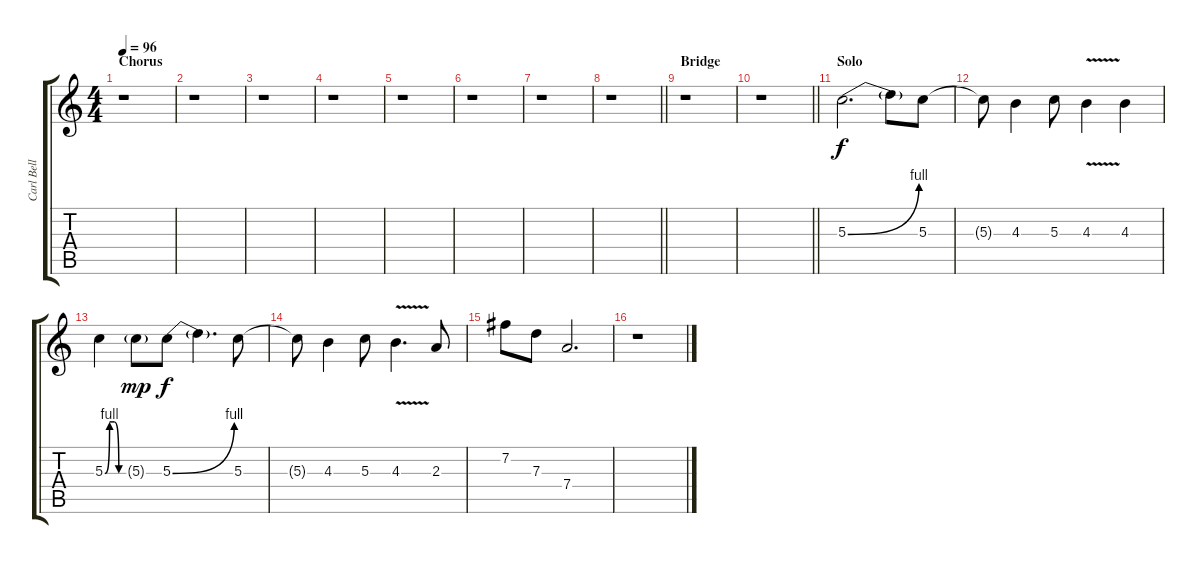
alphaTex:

\track ("Carl Bell (Lead Guitar)" "Carl Bell ") {instrument overdrivenguitar}
\staff {score tabs}
\tuning (E4 B3 G3 D3 A2 E2) {hide}
\ts (4 4)
\section ("" "Chorus")
\tempo 96
\clef g2
\ks c
r.1{dy f} |
r.1 |
r.1 |
r.1 |
r.1 |
r.1 |
r.1 |
\barLineRight lightlight
r.1 |
\section ("" "Bridge")
r.1 |
\barLineRight lightlight
r.1 |
\section ("" "Solo")
5.3{be (bend 0 0 60 4)}.2{d} 5.3{t}.8 5.3.8 |
5.3{t}.8 4.3.4 5.3.8 4.3{v}.4 4.3.4 |
5.3{be (custom 0 0 15 4 30 4 45 0 60 0)}.4 5.3{g}.8{dy mp} 5.3{be (bend 0 0 60 4)}.8{dy f} 5.3{t}.4{d} 5.3.8 |
5.3{t}.8 4.3.4 5.3.8 4.3{v}.4{d} 2.3.8 |
7.2.8 7.3.8 7.4.2{d} |
r.1
